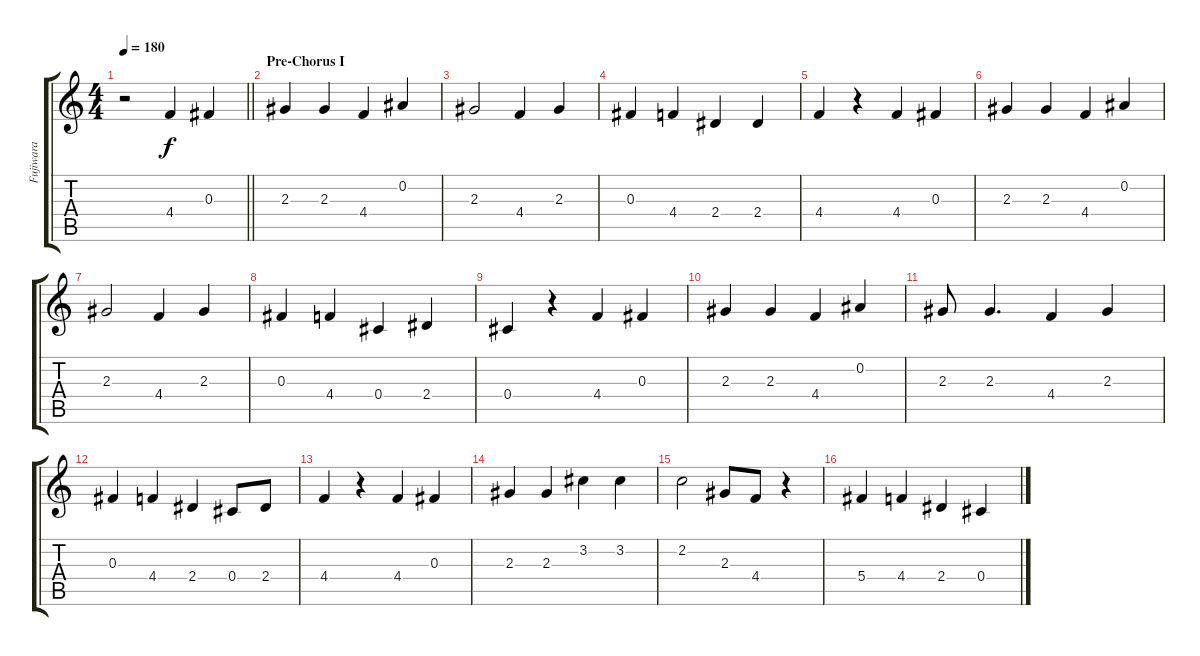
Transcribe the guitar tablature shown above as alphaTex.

\track ("Fujiwara" "Fujiwara") {instrument electricguitarjazz}
\staff {score tabs}
\tuning (Eb4 Bb3 Gb3 Db3 Ab2 Eb2) {hide}
\ts (4 4)
\tempo 180
\clef g2
\barLineRight lightlight
\ks c
r.2{dy f} 4.4.4 0.3.4 |
\section ("" "Pre-Chorus I")
2.3.4 2.3.4 4.4.4 0.2.4 |
2.3.2 4.4.4 2.3.4 |
0.3.4 4.4.4 2.4.4 2.4.4 |
4.4.4 r.4 4.4.4 0.3.4 |
2.3.4 2.3.4 4.4.4 0.2.4 |
2.3.2 4.4.4 2.3.4 |
0.3.4 4.4.4 0.4.4 2.4.4 |
0.4.4 r.4 4.4.4 0.3.4 |
2.3.4 2.3.4 4.4.4 0.2.4 |
2.3.8 2.3.4{d} 4.4.4 2.3.4 |
0.3.4 4.4.4 2.4.4 0.4.8 2.4.8 |
4.4.4 r.4 4.4.4 0.3.4 |
2.3.4 2.3.4 3.2.4 3.2.4 |
2.2.2 2.3.8 4.4.8 r.4 |
5.4.4 4.4.4 2.4.4 0.4.4
